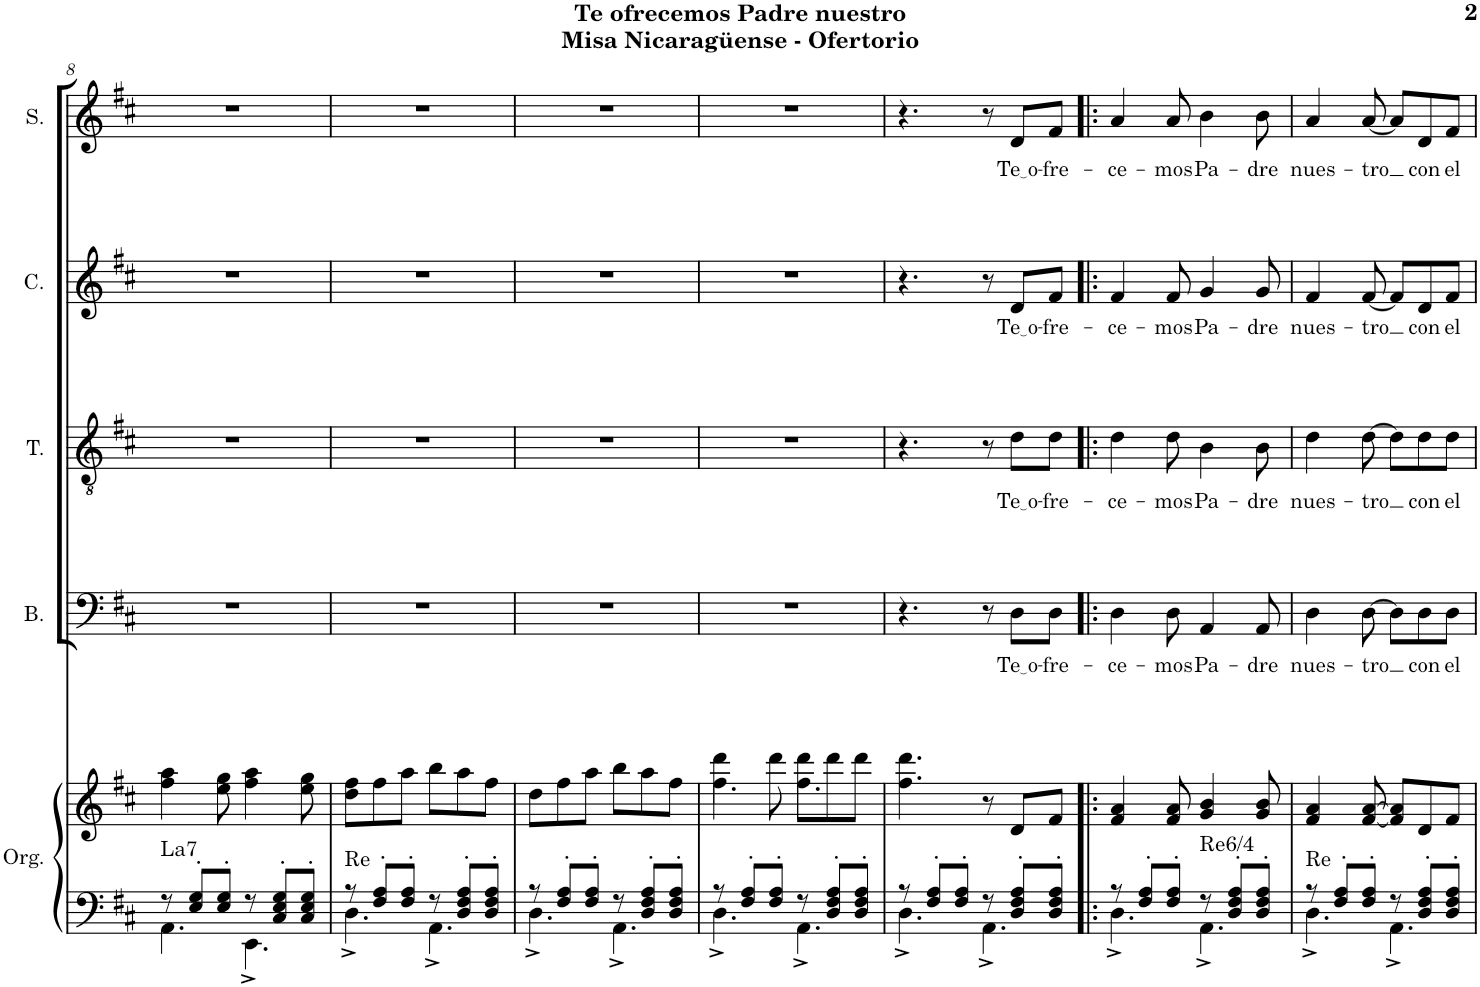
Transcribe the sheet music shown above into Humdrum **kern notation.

**kern	**kern	**harte	**kern	**text	**kern	**text	**kern	**text	**kern	**text
*part5	*part5	*part5	*part4	*part4	*part3	*part3	*part2	*part2	*part1	*part1
*staff6	*staff5	*	*staff4	*staff4	*staff3	*staff3	*staff2	*staff2	*staff1	*staff1
*I"Órgano	*	*	*I"Bajo	*	*I"Tenor	*	*I"Contralto	*	*I"Soprano	*
*	*	*	*I'B.	*	*I'T.	*	*I'C.	*	*I'S.	*
!!LO:PB:g=z
*clefF4	*clefG2	*	*clefF4	*	*clefGv2	*	*clefG2	*	*clefG2	*
*k[f#c#]	*k[f#c#]	*	*k[f#c#]	*	*k[f#c#]	*	*k[f#c#]	*	*k[f#c#]	*
*M6/8	*M6/8	*	*M6/8	*	*M6/8	*	*M6/8	*	*M6/8	*
=8	=8	=8	=8	=8	=8	=8	=8	=8	=8	=8
*^	*	*	*	*	*	*	*	*	*	*
!	!	!	!LO:H:kt=La7	!	!	!	!	!	!	!	!
8r	4.AA\	4ff#\ 4aa\	N	2.r	.	2.r	.	2.r	.	2.r	.
8E/' 8G/'L	.	.	.	.	.	.	.	.	.	.	.
8E/' 8G/'J	.	8ee\ 8gg\	.	.	.	.	.	.	.	.	.
8r	4.EE^\	4ff#\ 4aa\	.	.	.	.	.	.	.	.	.
8C#/' 8E/' 8G/'L	.	.	.	.	.	.	.	.	.	.	.
8C#/' 8E/' 8G/'J	.	8ee\ 8gg\	.	.	.	.	.	.	.	.	.
=9	=9	=9	=9	=9	=9	=9	=9	=9	=9	=9	=9
!	!	!	!LO:H:kt=Re	!	!	!	!	!	!	!	!
8r	4.D^\	8dd\ 8ff#\L	N	2.r	.	2.r	.	2.r	.	2.r	.
8F#/' 8A/'L	.	8ff#\	.	.	.	.	.	.	.	.	.
8F#/' 8A/'J	.	8aa\J	.	.	.	.	.	.	.	.	.
8r	4.AA^\	8bb\L	.	.	.	.	.	.	.	.	.
8D/' 8F#/' 8A/'L	.	8aa\	.	.	.	.	.	.	.	.	.
8D/' 8F#/' 8A/'J	.	8ff#\J	.	.	.	.	.	.	.	.	.
=10	=10	=10	=10	=10	=10	=10	=10	=10	=10	=10	=10
8r	4.D^\	8dd\L	.	2.r	.	2.r	.	2.r	.	2.r	.
8F#/' 8A/'L	.	8ff#\	.	.	.	.	.	.	.	.	.
8F#/' 8A/'J	.	8aa\J	.	.	.	.	.	.	.	.	.
8r	4.AA^\	8bb\L	.	.	.	.	.	.	.	.	.
8D/' 8F#/' 8A/'L	.	8aa\	.	.	.	.	.	.	.	.	.
8D/' 8F#/' 8A/'J	.	8ff#\J	.	.	.	.	.	.	.	.	.
=11	=11	=11	=11	=11	=11	=11	=11	=11	=11	=11	=11
*	*	*^	*	*	*	*	*	*	*	*	*
8r	4.D^\	4ddd\	4.ff#\	.	2.r	.	2.r	.	2.r	.	2.r	.
8F#/' 8A/'L	.	.	.	.	.	.	.	.	.	.	.	.
8F#/' 8A/'J	.	8ddd\	.	.	.	.	.	.	.	.	.	.
8r	4.AA^\	8ddd\L	4.ff#\	.	.	.	.	.	.	.	.	.
8D/' 8F#/' 8A/'L	.	8ddd\	.	.	.	.	.	.	.	.	.	.
8D/' 8F#/' 8A/'J	.	8ddd\J	.	.	.	.	.	.	.	.	.	.
*	*	*v	*v	*	*	*	*	*	*	*	*	*
=12	=12	=12	=12	=12	=12	=12	=12	=12	=12	=12	=12
8r	4.D^\	4.ff#\ 4.ddd\	.	4.r	.	4.r	.	4.r	.	4.r	.
8F#/' 8A/'L	.	.	.	.	.	.	.	.	.	.	.
8F#/' 8A/'J	.	.	.	.	.	.	.	.	.	.	.
8r	4.AA^\	8r	.	8r	.	8r	.	8r	.	8r	.
!	!	!	!	!	!LO:LY:b	!	!LO:LY:b	!	!LO:LY:b	!	!LO:LY:b
8D/' 8F#/' 8A/'L	.	8d/L	.	8D\L	Te o	8d\L	Te o	8d/L	Te o	8d/L	Te o
!	!	!	!	!	!LO:LY:b	!	!LO:LY:b	!	!LO:LY:b	!	!LO:LY:b
8D/' 8F#/' 8A/'J	.	8f#/J	.	8D\J	-fre-	8d\J	-fre-	8f#/J	-fre-	8f#/J	-fre-
=13!|:	=13!|:	=13!|:	=13!|:	=13!|:	=13!|:	=13!|:	=13!|:	=13!|:	=13!|:	=13!|:	=13!|:
!	!	!	!	!	!LO:LY:b	!	!LO:LY:b	!	!LO:LY:b	!	!LO:LY:b
8r	4.D^\	4f#/ 4a/	.	4D\	-ce-	4d\	-ce-	4f#/	-ce-	4a/	-ce-
8F#/' 8A/'L	.	.	.	.	.	.	.	.	.	.	.
!	!	!	!	!	!LO:LY:b	!	!LO:LY:b	!	!LO:LY:b	!	!LO:LY:b
8F#/' 8A/'J	.	8f#/ 8a/	.	8D\	-mos	8d\	-mos	8f#/	-mos	8a/	-mos
!	!	!	!LO:H:kt=Re6/4	!	!LO:LY:b	!	!LO:LY:b	!	!LO:LY:b	!	!LO:LY:b
8r	4.AA^\	4g/ 4b/	N	4AA/	Pa-	4B\	Pa-	4g/	Pa-	4b\	Pa-
8D/' 8F#/' 8A/'L	.	.	.	.	.	.	.	.	.	.	.
!	!	!	!	!	!LO:LY:b	!	!LO:LY:b	!	!LO:LY:b	!	!LO:LY:b
8D/' 8F#/' 8A/'J	.	8g/ 8b/	.	8AA/	-dre	8B\	-dre	8g/	-dre	8b\	-dre
=14	=14	=14	=14	=14	=14	=14	=14	=14	=14	=14	=14
!	!	!	!LO:H:kt=Re	!	!LO:LY:b	!	!LO:LY:b	!	!LO:LY:b	!	!LO:LY:b
8r	4.D^\	4f#/ 4a/	N	4D\	nues-	4d\	nues-	4f#/	nues-	4a/	nues-
8F#/' 8A/'L	.	.	.	.	.	.	.	.	.	.	.
!	!	!	!	!	!LO:LY:b	!	!LO:LY:b	!	!LO:LY:b	!	!LO:LY:b
8F#/' 8A/'J	.	[8f#/ [8a/	.	[8D\	-tro	[8d\	-tro	[8f#/	-tro	[8a/	-tro
8r	4.AA^\	8f#/] 8a/]L	.	8D\L]	.	8d\L]	.	8f#/L]	.	8a/L]	.
!	!	!	!	!	!LO:LY:b	!	!LO:LY:b	!	!LO:LY:b	!	!LO:LY:b
8D/' 8F#/' 8A/'L	.	8d/	.	8D\	con	8d\	con	8d/	con	8d/	con
!	!	!	!	!	!LO:LY:b	!	!LO:LY:b	!	!LO:LY:b	!	!LO:LY:b
8D/' 8F#/' 8A/'J	.	8f#/J	.	8D\J	el	8d\J	el	8f#/J	el	8f#/J	el
*v	*v	*	*	*	*	*	*	*	*	*	*
=	=	=	=	=	=	=	=	=	=	=
*-	*-	*-	*-	*-	*-	*-	*-	*-	*-	*-
